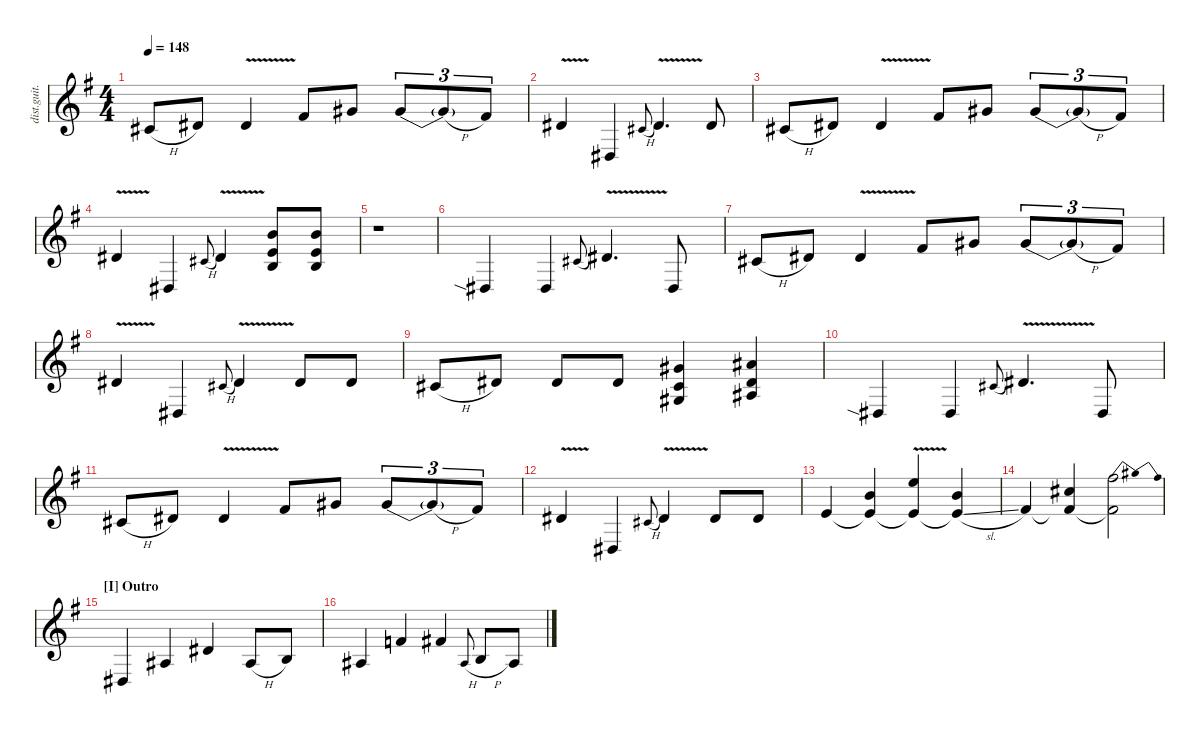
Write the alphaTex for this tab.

\defaultSystemsLayout 4
\hideDynamics
\bracketExtendMode nobrackets
\otherSystemsTrackNameOrientation horizontal
\track ("Rhythm Guitar 1 (James)" "dist.guit.") {multiBarRest instrument distortionguitar}
\staff {score}
\tuning (Eb4 Bb3 Gb3 Db3 Ab2 Eb2)
\ts (4 4)
\tempo 148
\clef g2
\ks eminor
5.5{h acc #}.8{dy mf} 7.5{acc #}.8 7.5{v acc #}.4 5.4{acc #}.8 7.4{acc #}.8 7.4{be (bendrelease 0 0 27.599999999999998 4 34.8 4 47.4 0) acc #}.8{tu (3 2)} 7.4{h t acc #}.8{tu (3 2)} 5.4{acc #}.8{tu (3 2)} |
7.5{v acc #}.4 0.6{acc #}.4 5.5{h acc #}.8{gr onbeat} 7.5{v acc #}.4{d} 7.5{acc #}.8 |
5.5{h acc #}.8 7.5{acc #}.8 7.5{v acc #}.4 5.4{acc #}.8 7.4{acc #}.8 7.4{be (bendrelease 0 0 27.599999999999998 4 34.8 4 47.4 0) acc #}.8{tu (3 2)} 7.4{h t acc #}.8{tu (3 2)} 5.4{acc #}.8{tu (3 2)} |
7.5{v acc #}.4 0.6{acc #}.4 5.5{h acc #}.8{gr onbeat} 7.5{v acc #}.4 (8.5{acc forcenatural} 8.6{acc forcenatural} 10.4{acc forcenatural}).8 (8.5{acc forcenatural} 8.6{acc forcenatural} 10.4{acc forcenatural}).8 |
r.1 |
0.6{sia acc #}.4 0.6{acc #}.4 5.5{h acc #}.8{gr onbeat} 7.5{v acc #}.4{d} 0.6{acc #}.8 |
5.5{h acc #}.8 7.5{acc #}.8 7.5{v acc #}.4 5.4{acc #}.8 7.4{acc #}.8 7.4{be (bendrelease 0 0 27.599999999999998 4 34.8 4 47.4 0) acc #}.8{tu (3 2)} 7.4{h t acc #}.8{tu (3 2)} 5.4{acc #}.8{tu (3 2)} |
7.5{v acc #}.4 0.6{acc #}.4 5.5{h acc #}.8{gr onbeat} 7.5{v acc #}.4 7.5{acc #}.8 7.5{acc #}.8 |
5.5{h acc #}.8 7.5{acc #}.8 7.5{acc #}.8 7.5{acc #}.8 (5.6{acc #} 5.5{acc #} 7.4{acc #}).4 (7.6{acc #} 7.5{acc #} 9.4{acc #}).4 |
0.6{sia acc #}.4 0.6{acc #}.4 5.5{h acc #}.8{gr onbeat} 7.5{v acc #}.4{d} 0.6{acc #}.8 |
5.5{h acc #}.8 7.5{acc #}.8 7.5{v acc #}.4 5.4{acc #}.8 7.4{acc #}.8 7.4{be (bendrelease 0 0 27.599999999999998 4 34.8 4 47.4 0) acc #}.8{tu (3 2)} 7.4{h t acc #}.8{tu (3 2)} 5.4{acc #}.8{tu (3 2)} |
7.5{v acc #}.4 0.6{acc #}.4 5.5{h acc #}.8{gr onbeat} 7.5{v acc #}.4 7.5{acc #}.8 7.5{acc #}.8 |
8.5{acc forcenatural}.4 (10.4{acc forcenatural} 8.5{t acc forcenatural}).4 (10.3{v acc forcenatural} 8.5{t acc forcenatural}).4 (10.4{acc forcenatural} 8.5{sl t acc forcenatural}).4 |
10.5{acc #}.4 (12.4{acc #} 10.5{t acc #}).4 (12.3{be (bendrelease 10.2 0 18 4 24 4 31.799999999999997 0) acc #} 10.5{t acc #}).2 |
\section ("I" "Outro")
0.6{acc #}.4 2.5{pm acc #}.4 2.4{acc #}.4 2.5{h acc #}.8 3.5{acc forcenatural}.8 |
2.5{acc #}.4 4.4{pm acc forcenatural}.4 5.4{acc #}.4 2.5{h acc #}.8{gr onbeat} 3.5{h acc forcenatural}.8 2.5{acc #}.8
